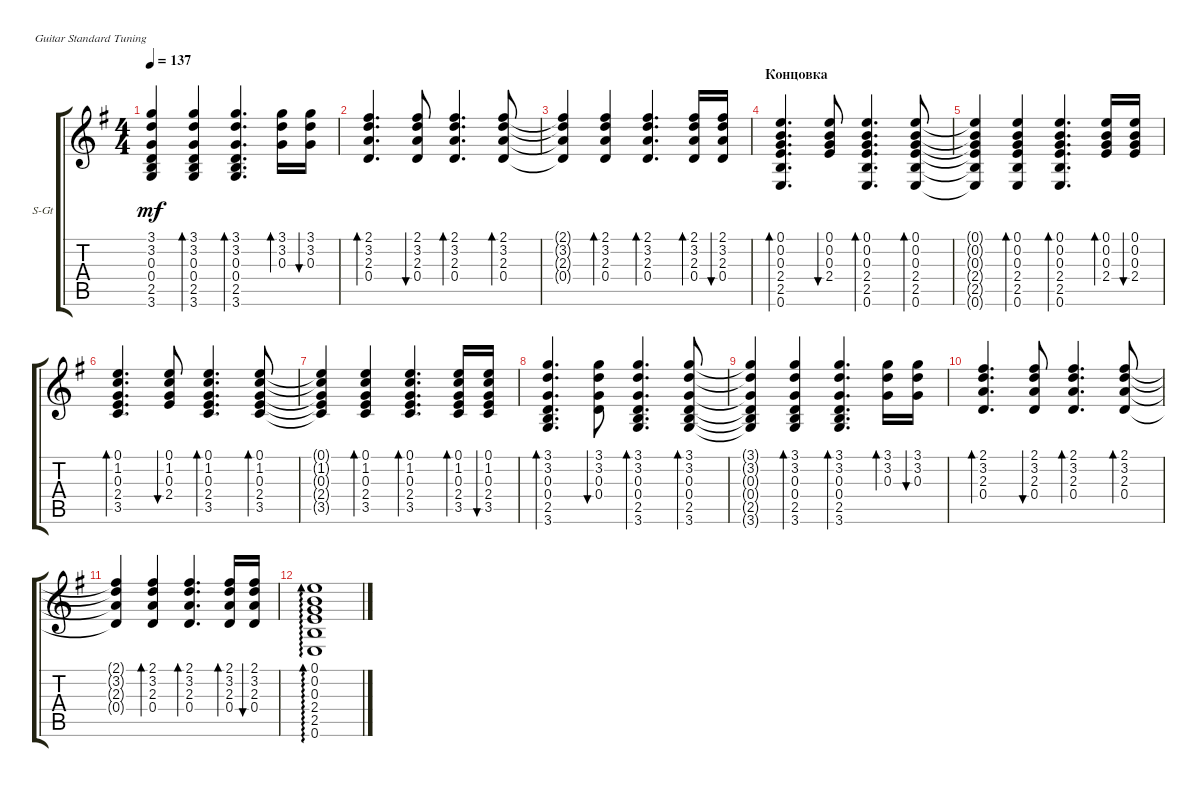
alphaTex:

\defaultSystemsLayout 4
\bracketExtendMode groupsimilarinstruments
\firstSystemTrackNameOrientation horizontal
\otherSystemsTrackNameOrientation horizontal
\track ("Acoustic Guitar II" "S-Gt") {instrument acousticguitarsteel}
\staff {score tabs}
\tuning (E4 B3 G3 D3 A2 E2)
\ts (4 4)
\tempo 137
\clef g2
\scale
0.5
\ks eminor
(3.1{t} 3.2{t} 0.3{t} 0.4{t} 3.6{t} 2.5{t}).4{dy mf} (3.6 2.5 0.4 0.3 3.2 3.1).4{bd 114} (3.6 2.5 0.4 0.3 3.2 3.1).4{d bd 112} (0.3 3.2 3.1).16{bd 111} (3.1 0.3 3.2).16{bu 110} |
\scale
0.5 (0.4 2.3 3.2 2.1).4{d bd 117} (3.2 2.3 0.4 2.1).8{bu 116} (0.4 2.3 3.2 2.1).4{d bd 115} (3.2 2.3 0.4 2.1).8{bd 114} |
\scale
0.5 (3.2{t} 2.3{t} 0.4{t} 2.1{t}).4 (0.4 2.3 3.2 2.1).4{bd 114} (0.4 2.3 3.2 2.1).4{d bd 112} (0.4 2.3 3.2 2.1).16{bd 111} (2.1 2.3 3.2 0.4).16{bu 110} |
\section ("" "Концовка")
\scale
0.5 (0.6 2.5 2.4 0.3 0.2 0.1).4{d bd 117} (0.1 0.2 0.3 2.4).8{bu 116} (0.6 2.5 2.4 0.3 0.2 0.1).4{d bd 115} (0.1 0.2 0.3 2.4 0.6 2.5).8{bd 114} |
\scale
0.5 (0.1{t} 0.2{t} 0.3{t} 2.4{t} 0.6{t} 2.5{t}).4 (0.6 2.5 2.4 0.3 0.2 0.1).4{bd 114} (0.6 2.5 2.4 0.3 0.2 0.1).4{d bd 112} (2.4 0.3 0.2 0.1).16{bd 111} (0.1 0.3 0.2 2.4).16{bu 110} |
\scale
0.5 (3.5 2.4 0.3 1.2 0.1).4{d bd 117} (0.1 1.2 0.3 2.4).8{bu 116} (3.5 2.4 0.3 1.2 0.1).4{d bd 115} (0.1 1.2 0.3 2.4 3.5).8{bd 114} |
\scale
0.5 (0.1{t} 1.2{t} 0.3{t} 2.4{t} 3.5{t}).4 (3.5 2.4 0.3 1.2 0.1).4{bd 114} (3.5 2.4 0.3 1.2 0.1).4{d bd 112} (2.4 0.3 1.2 0.1 3.5).16{bd 111} (0.1 0.3 1.2 2.4 3.5).16{bu 110} |
\scale
0.5 (3.6 2.5 0.4 0.3 3.2 3.1).4{d bd 117} (3.1 3.2 0.3 0.4).8{bu 116} (3.6 2.5 0.4 0.3 3.2 3.1).4{d bd 115} (3.1 3.2 0.3 0.4 3.6 2.5).8{bd 114} |
\scale
0.5 (3.1{t} 3.2{t} 0.3{t} 0.4{t} 3.6{t} 2.5{t}).4 (3.6 2.5 0.4 0.3 3.2 3.1).4{bd 114} (3.6 2.5 0.4 0.3 3.2 3.1).4{d bd 112} (0.3 3.2 3.1).16{bd 111} (3.1 0.3 3.2).16{bu 110} |
\scale
0.5 (0.4 2.3 3.2 2.1).4{d bd 117} (3.2 2.3 0.4 2.1).8{bu 116} (0.4 2.3 3.2 2.1).4{d bd 115} (3.2 2.3 0.4 2.1).8{bd 114} |
\scale
0.715276 (3.2{t} 2.3{t} 0.4{t} 2.1{t}).4 (0.4 2.3 3.2 2.1).4{bd 114} (0.4 2.3 3.2 2.1).4{d bd 112} (0.4 2.3 3.2 2.1).16{bd 111} (2.1 2.3 3.2 0.4).16{bu 110} |
\scale
0.284752 (0.6 2.5 2.4 0.3 0.2 0.1).1{ad 0}
